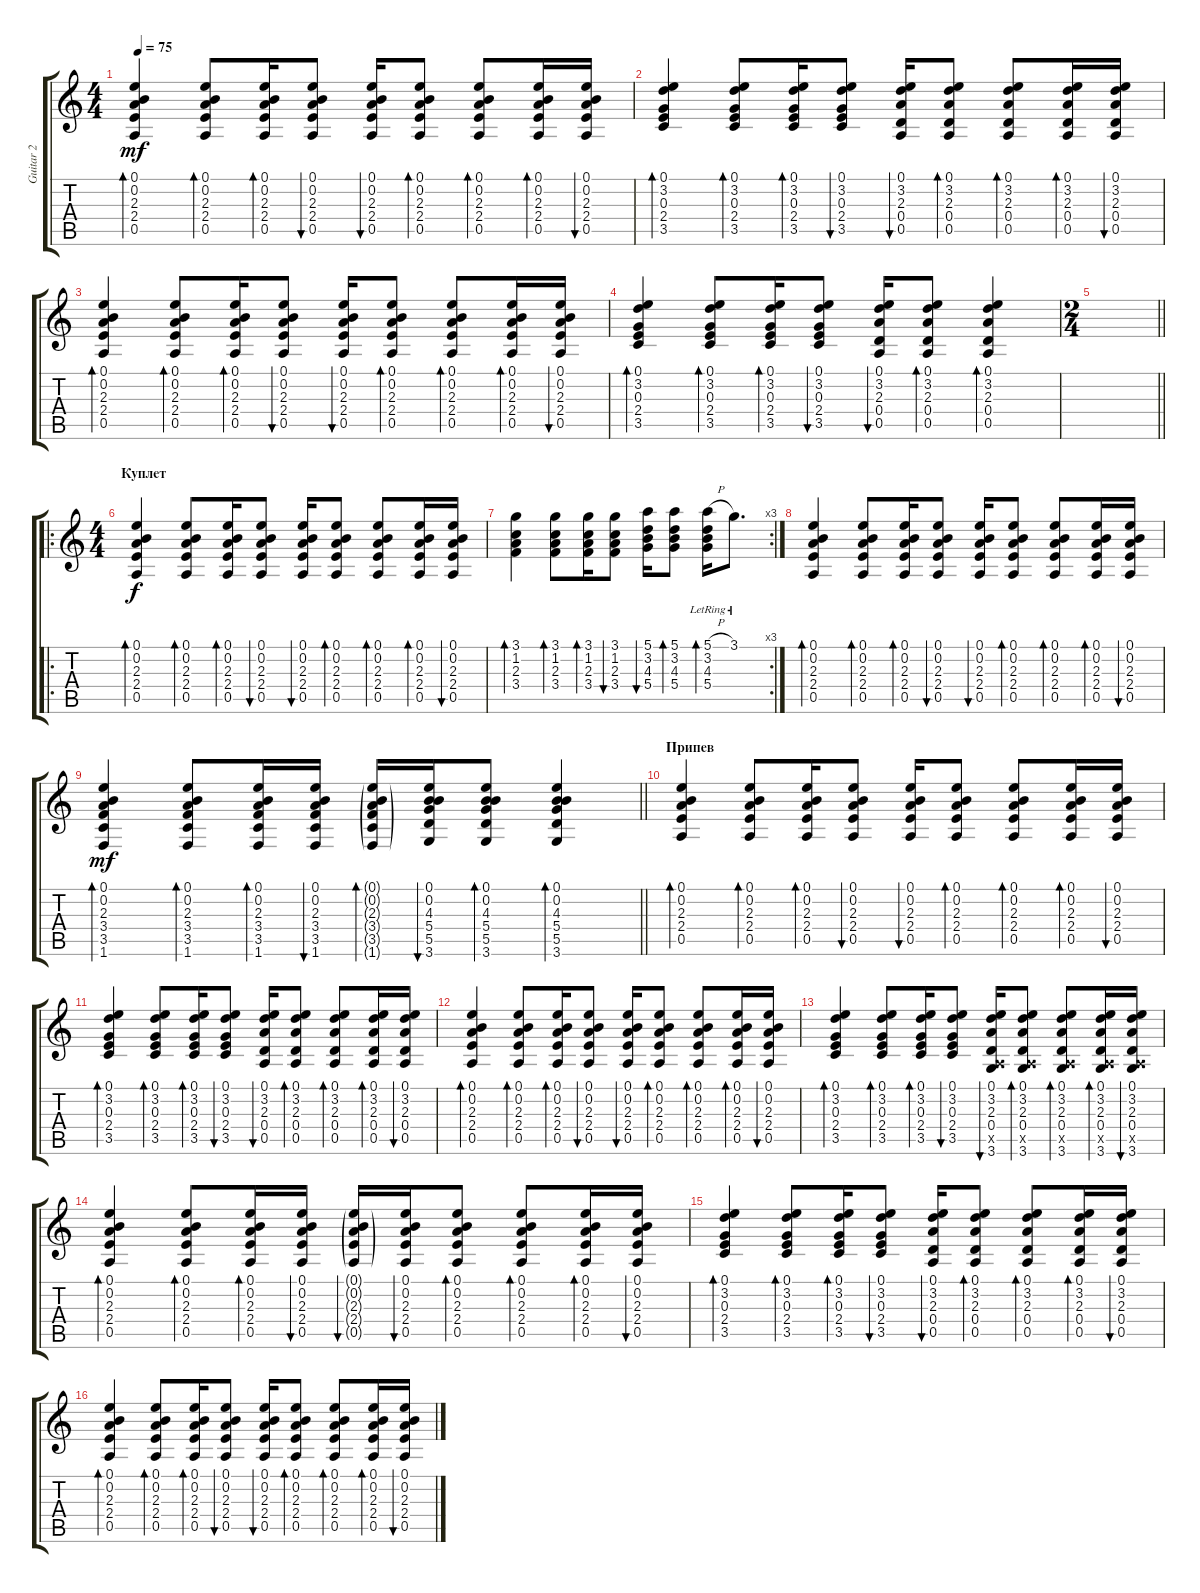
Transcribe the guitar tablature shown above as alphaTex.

\track ("Guitar 2" "Guitar 2") {instrument acousticguitarsteel}
\staff {score tabs}
\tuning (E4 B3 G3 D3 A2 E2) {hide}
\ts (4 4)
\tempo 75
\clef g2
\ks c
(0.1 0.2 2.3 2.4 0.5).4{bd 30 dy mf} (0.1 0.2 2.3 2.4 0.5).8{bd 30} (0.1 0.2 2.3 2.4 0.5).16{bd 30} (0.1 0.2 2.3 2.4 0.5).8{bu 30} (0.1 0.2 2.3 2.4 0.5).16{bu 30} (0.1 0.2 2.3 2.4 0.5).8{bd 30} (0.1 0.2 2.3 2.4 0.5).8{bd 30} (0.1 0.2 2.3 2.4 0.5).16{bd 30} (0.1 0.2 2.3 2.4 0.5).16{bu 30} |
(0.1 3.2 0.3 2.4 3.5).4{bd 30} (0.1 3.2 0.3 2.4 3.5).8{bd 30} (0.1 3.2 0.3 2.4 3.5).16{bd 30} (0.1 3.2 0.3 2.4 3.5).8{bu 30} (0.1 3.2 2.3 0.4 0.5).16{bu 30} (0.1 3.2 2.3 0.4 0.5).8{bd 30} (0.1 3.2 2.3 0.4 0.5).8{bd 30} (0.1 3.2 2.3 0.4 0.5).16{bd 30} (0.1 3.2 2.3 0.4 0.5).16{bu 30} |
(0.1 0.2 2.3 2.4 0.5).4{bd 30} (0.1 0.2 2.3 2.4 0.5).8{bd 30} (0.1 0.2 2.3 2.4 0.5).16{bd 30} (0.1 0.2 2.3 2.4 0.5).8{bu 30} (0.1 0.2 2.3 2.4 0.5).16{bu 30} (0.1 0.2 2.3 2.4 0.5).8{bd 30} (0.1 0.2 2.3 2.4 0.5).8{bd 30} (0.1 0.2 2.3 2.4 0.5).16{bd 30} (0.1 0.2 2.3 2.4 0.5).16{bu 30} |
(0.1 3.2 0.3 2.4 3.5).4{bd 30} (0.1 3.2 0.3 2.4 3.5).8{bd 30} (0.1 3.2 0.3 2.4 3.5).16{bd 30} (0.1 3.2 0.3 2.4 3.5).8{bu 30} (0.1 3.2 2.3 0.4 0.5).16{bu 30} (0.1 3.2 2.3 0.4 0.5).8{bd 30} (0.1 3.2 2.3 0.4 0.5).4{bd 30} |
\ts (2 4)
\barLineRight lightlight
|
\ro
\ts (4 4)
\section ("" "Куплет")
(0.1 0.2 2.3 2.4 0.5).4{bd 30 dy f} (0.1 0.2 2.3 2.4 0.5).8{bd 30} (0.1 0.2 2.3 2.4 0.5).16{bd 30} (0.1 0.2 2.3 2.4 0.5).8{bu 30} (0.1 0.2 2.3 2.4 0.5).16{bu 30} (0.1 0.2 2.3 2.4 0.5).8{bd 30} (0.1 0.2 2.3 2.4 0.5).8{bd 30} (0.1 0.2 2.3 2.4 0.5).16{bd 30} (0.1 0.2 2.3 2.4 0.5).16{bu 30} |
\rc 3
(3.1 1.2 2.3 3.4).4{bd 30} (3.1 1.2 2.3 3.4).8{bd 30} (3.1 1.2 2.3 3.4).16{bd 30} (3.1 1.2 2.3 3.4).8{bu 30} (5.1 3.2 4.3 5.4).16{bu 30} (5.1 3.2 4.3 5.4).8{bd 30} (5.1{h lr} 3.2{lr} 4.3{lr} 5.4{lr}).16{bd 30} 3.1{lr}.8{d} |
(0.1 0.2 2.3 2.4 0.5).4{bd 30} (0.1 0.2 2.3 2.4 0.5).8{bd 30} (0.1 0.2 2.3 2.4 0.5).16{bd 30} (0.1 0.2 2.3 2.4 0.5).8{bu 30} (0.1 0.2 2.3 2.4 0.5).16{bu 30} (0.1 0.2 2.3 2.4 0.5).8{bd 30} (0.1 0.2 2.3 2.4 0.5).8{bd 30} (0.1 0.2 2.3 2.4 0.5).16{bd 30} (0.1 0.2 2.3 2.4 0.5).16{bu 30} |
\barLineRight lightlight
(0.1 0.2 2.3 3.4 3.5 1.6).4{bd 30 dy mf} (0.1 0.2 2.3 3.4 3.5 1.6).8{bd 30} (0.1 0.2 2.3 3.4 3.5 1.6).16{bd 30} (0.1 0.2 2.3 3.4 3.5 1.6).16{bu 30} (0.1{g} 0.2{g} 2.3{g} 3.4{g} 3.5{g} 1.6{g}).16{bd 30} (0.1 0.2 4.3 5.4 5.5 3.6).16{bu 30} (0.1 0.2 4.3 5.4 5.5 3.6).8{bd 30} (0.1 0.2 4.3 5.4 5.5 3.6).4{bd 30} |
\section ("" "Припев")
(0.1 0.2 2.3 2.4 0.5).4{bd 30} (0.1 0.2 2.3 2.4 0.5).8{bd 30} (0.1 0.2 2.3 2.4 0.5).16{bd 30} (0.1 0.2 2.3 2.4 0.5).8{bu 30} (0.1 0.2 2.3 2.4 0.5).16{bu 30} (0.1 0.2 2.3 2.4 0.5).8{bd 30} (0.1 0.2 2.3 2.4 0.5).8{bd 30} (0.1 0.2 2.3 2.4 0.5).16{bd 30} (0.1 0.2 2.3 2.4 0.5).16{bu 30} |
(0.1 3.2 0.3 2.4 3.5).4{bd 30} (0.1 3.2 0.3 2.4 3.5).8{bd 30} (0.1 3.2 0.3 2.4 3.5).16{bd 30} (0.1 3.2 0.3 2.4 3.5).8{bu 30} (0.1 3.2 2.3 0.4 0.5).16{bu 30} (0.1 3.2 2.3 0.4 0.5).8{bd 30} (0.1 3.2 2.3 0.4 0.5).8{bd 30} (0.1 3.2 2.3 0.4 0.5).16{bd 30} (0.1 3.2 2.3 0.4 0.5).16{bu 30} |
(0.1 0.2 2.3 2.4 0.5).4{bd 30} (0.1 0.2 2.3 2.4 0.5).8{bd 30} (0.1 0.2 2.3 2.4 0.5).16{bd 30} (0.1 0.2 2.3 2.4 0.5).8{bu 30} (0.1 0.2 2.3 2.4 0.5).16{bu 30} (0.1 0.2 2.3 2.4 0.5).8{bd 30} (0.1 0.2 2.3 2.4 0.5).8{bd 30} (0.1 0.2 2.3 2.4 0.5).16{bd 30} (0.1 0.2 2.3 2.4 0.5).16{bu 30} |
(0.1 3.2 0.3 2.4 3.5).4{bd 30} (0.1 3.2 0.3 2.4 3.5).8{bd 30} (0.1 3.2 0.3 2.4 3.5).16{bd 30} (0.1 3.2 0.3 2.4 3.5).8{bu 30} (0.1 3.2 2.3 0.4 0.5{x} 3.6).16{bu 30} (0.1 3.2 2.3 0.4 0.5{x} 3.6).8{bd 30} (0.1 3.2 2.3 0.4 0.5{x} 3.6).8{bd 30} (0.1 3.2 2.3 0.4 0.5{x} 3.6).16{bd 30} (0.1 3.2 2.3 0.4 0.5{x} 3.6).16{bu 30} |
(0.1 0.2 2.3 2.4 0.5).4{bd 30} (0.1 0.2 2.3 2.4 0.5).8{bd 30} (0.1 0.2 2.3 2.4 0.5).16{bd 30} (0.1 0.2 2.3 2.4 0.5).16{bu 30} (0.1{g} 0.2{g} 2.3{g} 2.4{g} 0.5{g}).16{bu 30} (0.1 0.2 2.3 2.4 0.5).16{bu 30} (0.1 0.2 2.3 2.4 0.5).8{bd 30} (0.1 0.2 2.3 2.4 0.5).8{bd 30} (0.1 0.2 2.3 2.4 0.5).16{bd 30} (0.1 0.2 2.3 2.4 0.5).16{bu 30} |
(0.1 3.2 0.3 2.4 3.5).4{bd 30} (0.1 3.2 0.3 2.4 3.5).8{bd 30} (0.1 3.2 0.3 2.4 3.5).16{bd 30} (0.1 3.2 0.3 2.4 3.5).8{bu 30} (0.1 3.2 2.3 0.4 0.5).16{bu 30} (0.1 3.2 2.3 0.4 0.5).8{bd 30} (0.1 3.2 2.3 0.4 0.5).8{bd 30} (0.1 3.2 2.3 0.4 0.5).16{bd 30} (0.1 3.2 2.3 0.4 0.5).16{bu 30} |
(0.1 0.2 2.3 2.4 0.5).4{bd 30} (0.1 0.2 2.3 2.4 0.5).8{bd 30} (0.1 0.2 2.3 2.4 0.5).16{bd 30} (0.1 0.2 2.3 2.4 0.5).8{bu 30} (0.1 0.2 2.3 2.4 0.5).16{bu 30} (0.1 0.2 2.3 2.4 0.5).8{bd 30} (0.1 0.2 2.3 2.4 0.5).8{bd 30} (0.1 0.2 2.3 2.4 0.5).16{bd 30} (0.1 0.2 2.3 2.4 0.5).16{bu 30}
